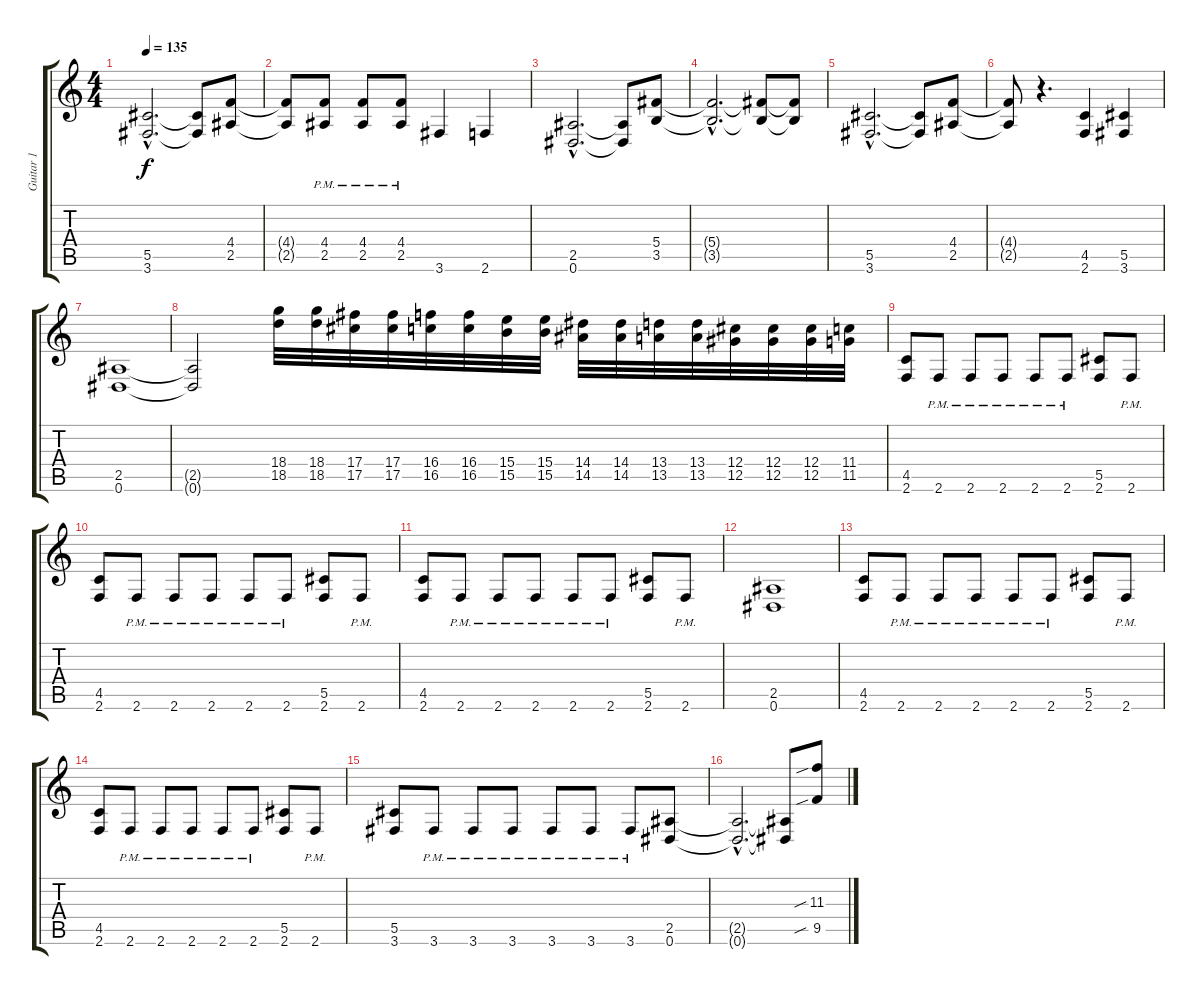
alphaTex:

\track ("Guitar 1" "Guitar 1") {instrument distortionguitar}
\staff {score tabs}
\tuning (Eb4 Bb3 Gb3 Db3 Ab2 Eb2) {hide}
\ts (4 4)
\tempo 135
\clef g2
\ks c
(5.5{hac} 3.6{hac}).2{d dy f} (5.5{t} 3.6{t}).8 (4.4 2.5).8 |
(4.4{t} 2.5{t}).8 (4.4{pm} 2.5{pm}).8 (4.4{pm} 2.5{pm}).8 (4.4{pm} 2.5{pm}).8 3.6.4 2.6.4 |
(2.5{hac} 0.6{hac}).2{d} (2.5{t} 0.6{t}).8 (5.4 3.5).8 |
(5.4{hac t} 3.5{hac t}).2{d} (5.4{t} 3.5{t}).8 (5.4{t} 3.5{t}).8 |
(5.5{hac} 3.6{hac}).2{d} (5.5{t} 3.6{t}).8 (4.4 2.5).8 |
(4.4{t} 2.5{t}).8 r.4{d} (4.5 2.6).4 (5.5 3.6).4 |
(2.5 0.6).1 |
(2.5{t} 0.6{t}).2 (18.4 18.5).32{instrument guitarharmonics} (18.4 18.5).32 (17.4 17.5).32 (17.4 17.5).32 (16.4 16.5).32 (16.4 16.5).32 (15.4 15.5).32 (15.4 15.5).32 (14.4 14.5).32 (14.4 14.5).32 (13.4 13.5).32 (13.4 13.5).32 (12.4 12.5).32 (12.4 12.5).32 (12.4 12.5).32 (11.4 11.5).32 |
(4.5 2.6).8{instrument distortionguitar} 2.6{pm}.8 2.6{pm}.8 2.6{pm}.8 2.6{pm}.8 2.6{pm}.8 (5.5 2.6).8 2.6{pm}.8 |
(4.5 2.6).8{instrument distortionguitar} 2.6{pm}.8 2.6{pm}.8 2.6{pm}.8 2.6{pm}.8 2.6{pm}.8 (5.5 2.6).8 2.6{pm}.8 |
(4.5 2.6).8{instrument distortionguitar} 2.6{pm}.8 2.6{pm}.8 2.6{pm}.8 2.6{pm}.8 2.6{pm}.8 (5.5 2.6).8 2.6{pm}.8 |
(2.5 0.6).1 |
(4.5 2.6).8{instrument distortionguitar} 2.6{pm}.8 2.6{pm}.8 2.6{pm}.8 2.6{pm}.8 2.6{pm}.8 (5.5 2.6).8 2.6{pm}.8 |
(4.5 2.6).8{instrument distortionguitar} 2.6{pm}.8 2.6{pm}.8 2.6{pm}.8 2.6{pm}.8 2.6{pm}.8 (5.5 2.6).8 2.6{pm}.8 |
(5.5 3.6).8 3.6{pm}.8 3.6{pm}.8 3.6{pm}.8 3.6{pm}.8 3.6{pm}.8 3.6{pm}.8 (2.5 0.6).8 |
(2.5{hac t} 0.6{hac t}).2{d} (2.5{t} 0.6{t}).8 (11.3{sib} 9.5{sib}).8
